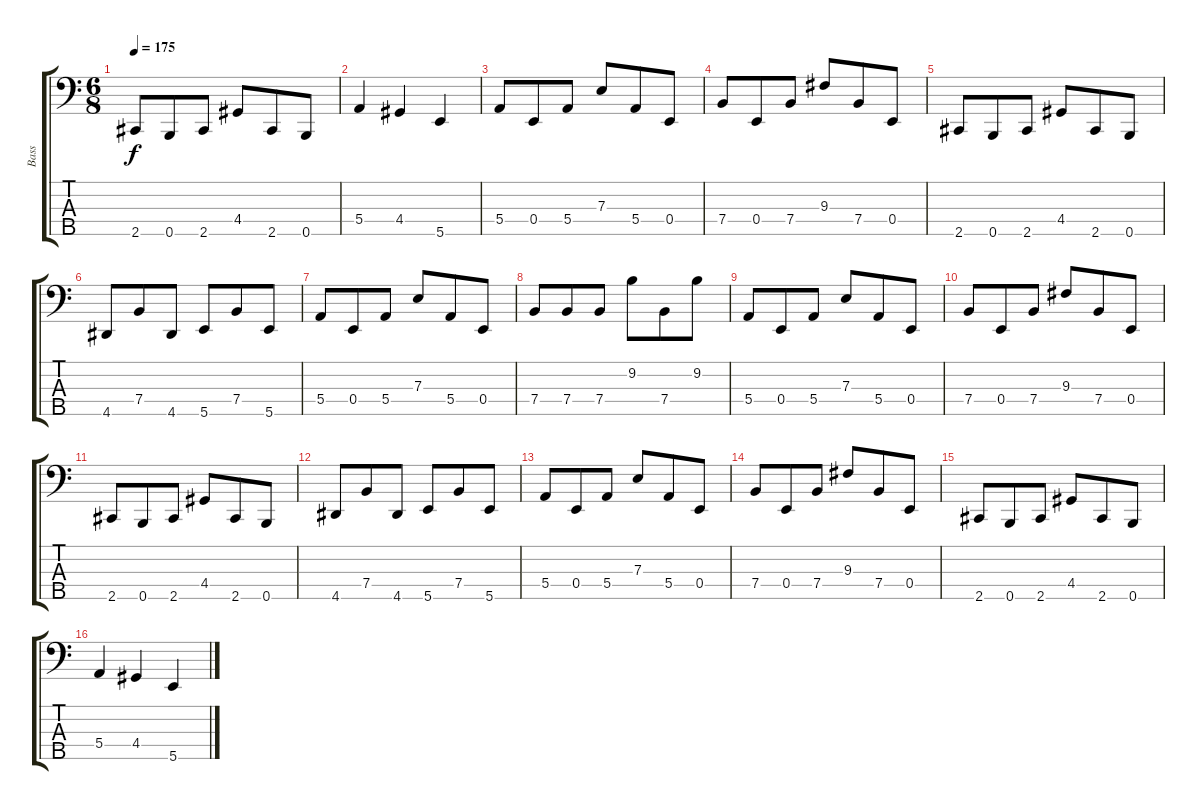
\track ("Bass" "Bass") {instrument electricbassfinger}
\staff {score tabs}
\tuning (G2 D2 A1 E1 B0) {hide}
\ts (6 8)
\tempo 175
\clef f4
\ks c
2.5.8{dy f} 0.5.8 2.5.8 4.4.8 2.5.8 0.5.8 |
5.4.4 4.4.4 5.5.4 |
5.4.8 0.4.8 5.4.8 7.3.8 5.4.8 0.4.8 |
7.4.8 0.4.8 7.4.8 9.3.8 7.4.8 0.4.8 |
2.5.8 0.5.8 2.5.8 4.4.8 2.5.8 0.5.8 |
4.5.8 7.4.8 4.5.8 5.5.8 7.4.8 5.5.8 |
5.4.8 0.4.8 5.4.8 7.3.8 5.4.8 0.4.8 |
7.4.8 7.4.8 7.4.8 9.2.8 7.4.8 9.2.8 |
5.4.8 0.4.8 5.4.8 7.3.8 5.4.8 0.4.8 |
7.4.8 0.4.8 7.4.8 9.3.8 7.4.8 0.4.8 |
2.5.8 0.5.8 2.5.8 4.4.8 2.5.8 0.5.8 |
4.5.8 7.4.8 4.5.8 5.5.8 7.4.8 5.5.8 |
5.4.8 0.4.8 5.4.8 7.3.8 5.4.8 0.4.8 |
7.4.8 0.4.8 7.4.8 9.3.8 7.4.8 0.4.8 |
2.5.8 0.5.8 2.5.8 4.4.8 2.5.8 0.5.8 |
5.4.4 4.4.4 5.5.4
